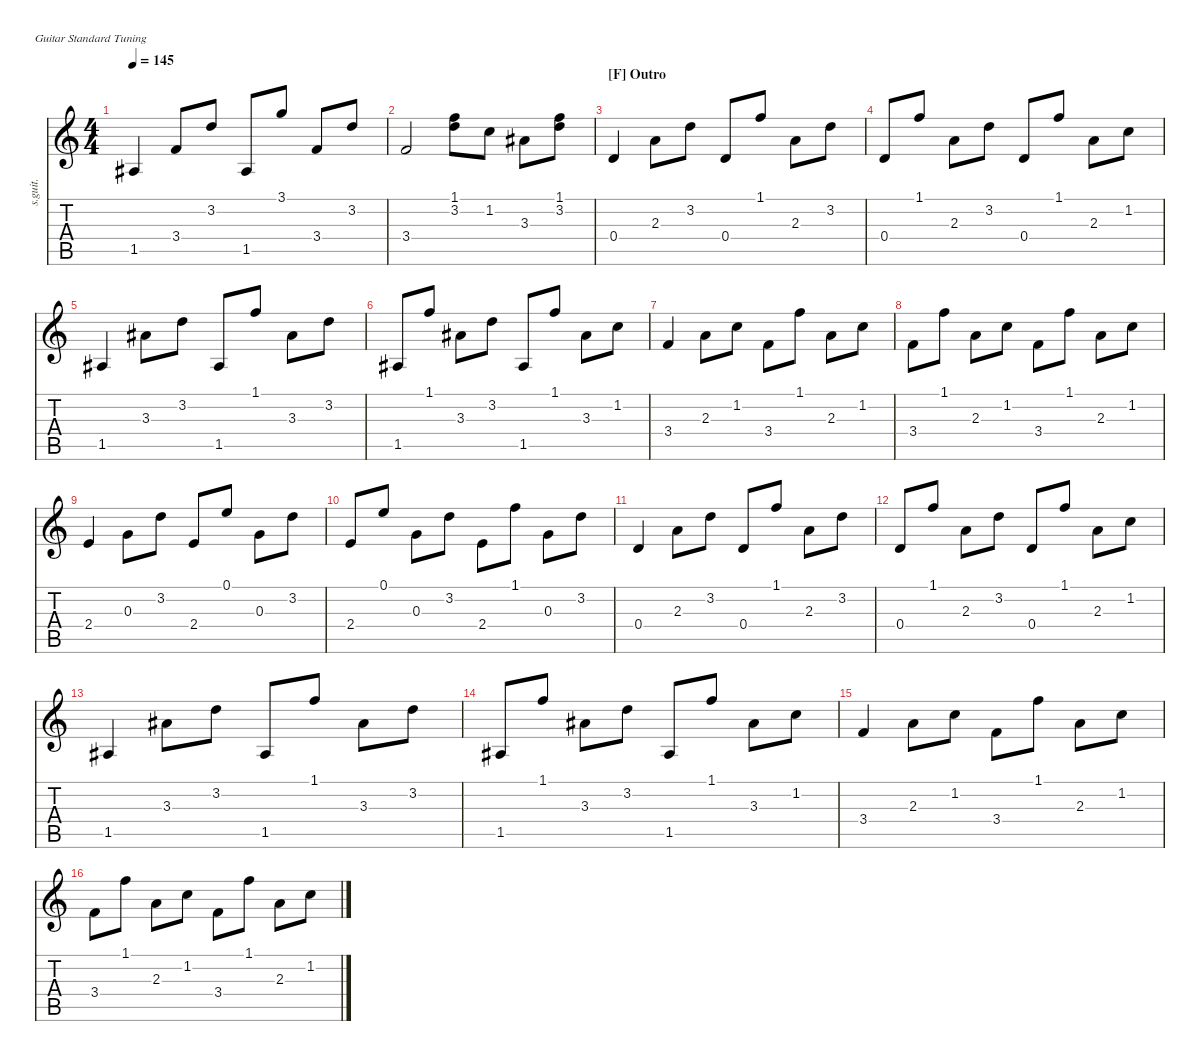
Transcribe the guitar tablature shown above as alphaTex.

\defaultSystemsLayout 4
\hideDynamics
\bracketExtendMode nobrackets
\otherSystemsTrackNameOrientation horizontal
\track ("Steel Guitar" "s.guit.") {instrument acousticguitarsteel}
\staff {score tabs}
\tuning (E4 B3 G3 D3 A2 E2)
\ts (4 4)
\tempo 145
\clef g2
\ks c
1.5{acc #}.4{dy mf beam Up} 3.4.8{beam Up} 3.2.8{beam Up} 1.5{acc #}.8{beam Up} 3.1.8{beam Up} 3.4.8{beam Up} 3.2.8{beam Up} |
3.4.2{beam Up} (1.1 3.2).8{beam Down} 1.2.8{beam Down} 3.3{acc #}.8{beam Down} (1.1 3.2).8{beam Down} |
\section ("F" "Outro")
0.4.4{beam Up} 2.3.8{beam Down} 3.2.8{beam Down} 0.4.8{beam Up} 1.1.8{beam Up} 2.3.8{beam Down} 3.2.8{beam Down} |
0.4.8{beam Up} 1.1.8{beam Up} 2.3.8{beam Down} 3.2.8{beam Down} 0.4.8{beam Up} 1.1.8{beam Up} 2.3.8{beam Down} 1.2.8{beam Down} |
1.5{acc #}.4{beam Up} 3.3{acc #}.8{beam Down} 3.2.8{beam Down} 1.5{acc #}.8{beam Up} 1.1.8{beam Up} 3.3{acc #}.8{beam Down} 3.2.8{beam Down} |
1.5{acc #}.8{beam Up} 1.1.8{beam Up} 3.3{acc #}.8{beam Down} 3.2.8{beam Down} 1.5{acc #}.8{beam Up} 1.1.8{beam Up} 3.3{acc #}.8{beam Down} 1.2.8{beam Down} |
3.4.4{beam Up} 2.3.8{beam Down} 1.2.8{beam Down} 3.4.8{beam Down} 1.1.8{beam Down} 2.3.8{beam Down} 1.2.8{beam Down} |
3.4.8{beam Down} 1.1.8{beam Down} 2.3.8{beam Down} 1.2.8{beam Down} 3.4.8{beam Down} 1.1.8{beam Down} 2.3.8{beam Down} 1.2.8{beam Down} |
2.4.4{beam Up} 0.3.8{beam Down} 3.2.8{beam Down} 2.4.8{beam Up} 0.1.8{beam Up} 0.3.8{beam Down} 3.2.8{beam Down} |
2.4.8{beam Up} 0.1.8{beam Up} 0.3.8{beam Down} 3.2.8{beam Down} 2.4.8{beam Down} 1.1.8{beam Down} 0.3.8{beam Down} 3.2.8{beam Down} |
0.4.4{beam Up} 2.3.8{beam Down} 3.2.8{beam Down} 0.4.8{beam Up} 1.1.8{beam Up} 2.3.8{beam Down} 3.2.8{beam Down} |
0.4.8{beam Up} 1.1.8{beam Up} 2.3.8{beam Down} 3.2.8{beam Down} 0.4.8{beam Up} 1.1.8{beam Up} 2.3.8{beam Down} 1.2.8{beam Down} |
1.5{acc #}.4{beam Up} 3.3{acc #}.8{beam Down} 3.2.8{beam Down} 1.5{acc #}.8{beam Up} 1.1.8{beam Up} 3.3{acc #}.8{beam Down} 3.2.8{beam Down} |
1.5{acc #}.8{beam Up} 1.1.8{beam Up} 3.3{acc #}.8{beam Down} 3.2.8{beam Down} 1.5{acc #}.8{beam Up} 1.1.8{beam Up} 3.3{acc #}.8{beam Down} 1.2.8{beam Down} |
3.4.4{beam Up} 2.3.8{beam Down} 1.2.8{beam Down} 3.4.8{beam Down} 1.1.8{beam Down} 2.3.8{beam Down} 1.2.8{beam Down} |
3.4.8{beam Down} 1.1.8{beam Down} 2.3.8{beam Down} 1.2.8{beam Down} 3.4.8{beam Down} 1.1.8{beam Down} 2.3.8{beam Down} 1.2.8{beam Down}
